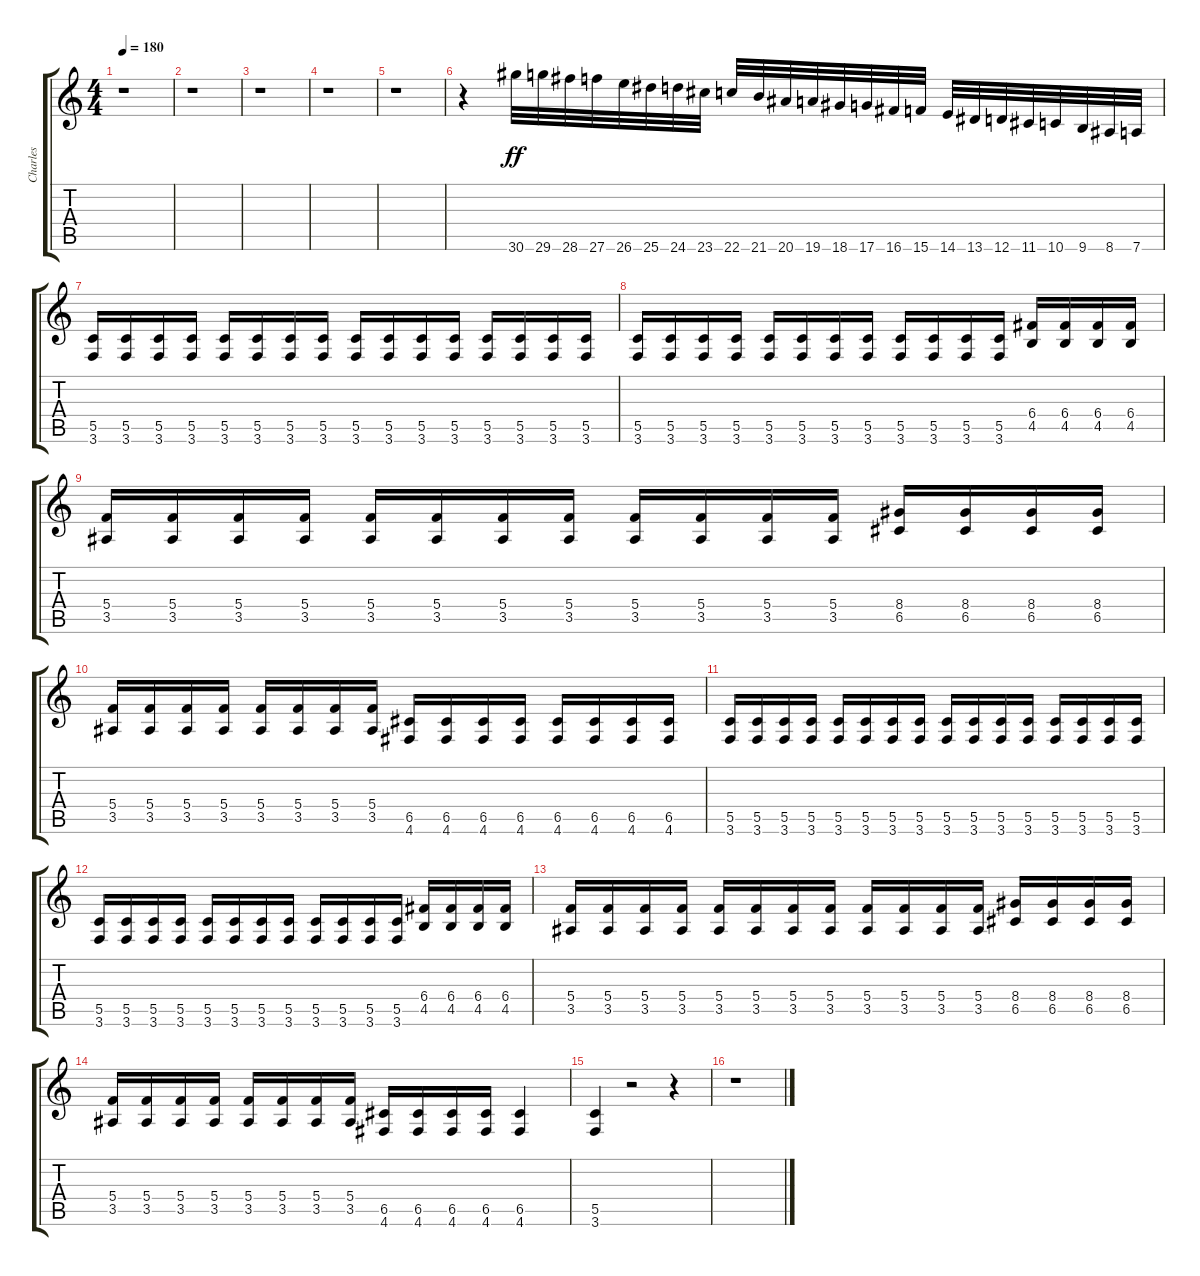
\track ("Charles" "Charles") {instrument distortionguitar}
\staff {score tabs}
\tuning (D4 A3 F3 C3 G2 D2) {hide}
\ts (4 4)
\tempo 180
\clef g2
\ks c
r.1{dy ff} |
r.1 |
r.1 |
r.1 |
r.1 |
r.4 30.6.32 29.6.32 28.6.32 27.6.32 26.6.32 25.6.32 24.6.32 23.6.32 22.6.32 21.6.32 20.6.32 19.6.32 18.6.32 17.6.32 16.6.32 15.6.32 14.6.32 13.6.32 12.6.32 11.6.32 10.6.32 9.6.32 8.6.32 7.6.32 |
(5.5 3.6).16 (5.5 3.6).16 (5.5 3.6).16 (5.5 3.6).16 (5.5 3.6).16 (5.5 3.6).16 (5.5 3.6).16 (5.5 3.6).16 (5.5 3.6).16 (5.5 3.6).16 (5.5 3.6).16 (5.5 3.6).16 (5.5 3.6).16 (5.5 3.6).16 (5.5 3.6).16 (5.5 3.6).16 |
(5.5 3.6).16 (5.5 3.6).16 (5.5 3.6).16 (5.5 3.6).16 (5.5 3.6).16 (5.5 3.6).16 (5.5 3.6).16 (5.5 3.6).16 (5.5 3.6).16 (5.5 3.6).16 (5.5 3.6).16 (5.5 3.6).16 (6.4 4.5).16 (6.4 4.5).16 (6.4 4.5).16 (6.4 4.5).16 |
(5.4 3.5).16 (5.4 3.5).16 (5.4 3.5).16 (5.4 3.5).16 (5.4 3.5).16 (5.4 3.5).16 (5.4 3.5).16 (5.4 3.5).16 (5.4 3.5).16 (5.4 3.5).16 (5.4 3.5).16 (5.4 3.5).16 (8.4 6.5).16 (8.4 6.5).16 (8.4 6.5).16 (8.4 6.5).16 |
(5.4 3.5).16 (5.4 3.5).16 (5.4 3.5).16 (5.4 3.5).16 (5.4 3.5).16 (5.4 3.5).16 (5.4 3.5).16 (5.4 3.5).16 (6.5 4.6).16 (6.5 4.6).16 (6.5 4.6).16 (6.5 4.6).16 (6.5 4.6).16 (6.5 4.6).16 (6.5 4.6).16 (6.5 4.6).16 |
(5.5 3.6).16 (5.5 3.6).16 (5.5 3.6).16 (5.5 3.6).16 (5.5 3.6).16 (5.5 3.6).16 (5.5 3.6).16 (5.5 3.6).16 (5.5 3.6).16 (5.5 3.6).16 (5.5 3.6).16 (5.5 3.6).16 (5.5 3.6).16 (5.5 3.6).16 (5.5 3.6).16 (5.5 3.6).16 |
(5.5 3.6).16 (5.5 3.6).16 (5.5 3.6).16 (5.5 3.6).16 (5.5 3.6).16 (5.5 3.6).16 (5.5 3.6).16 (5.5 3.6).16 (5.5 3.6).16 (5.5 3.6).16 (5.5 3.6).16 (5.5 3.6).16 (6.4 4.5).16 (6.4 4.5).16 (6.4 4.5).16 (6.4 4.5).16 |
(5.4 3.5).16 (5.4 3.5).16 (5.4 3.5).16 (5.4 3.5).16 (5.4 3.5).16 (5.4 3.5).16 (5.4 3.5).16 (5.4 3.5).16 (5.4 3.5).16 (5.4 3.5).16 (5.4 3.5).16 (5.4 3.5).16 (8.4 6.5).16 (8.4 6.5).16 (8.4 6.5).16 (8.4 6.5).16 |
(5.4 3.5).16 (5.4 3.5).16 (5.4 3.5).16 (5.4 3.5).16 (5.4 3.5).16 (5.4 3.5).16 (5.4 3.5).16 (5.4 3.5).16 (6.5 4.6).16 (6.5 4.6).16 (6.5 4.6).16 (6.5 4.6).16 (6.5 4.6).4 |
(5.5 3.6).4 r.2 r.4 |
r.1
